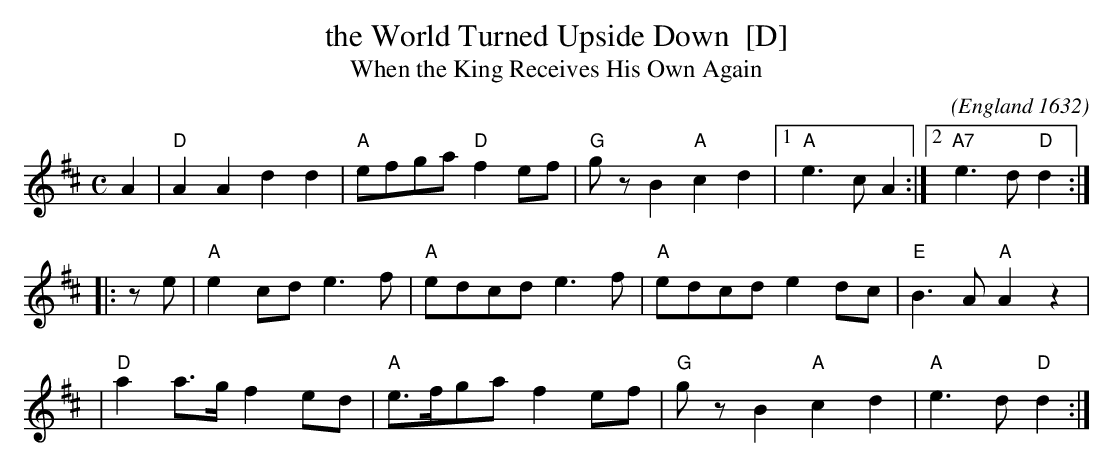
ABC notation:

X:1
T: the World Turned Upside Down  [D]
T: When the King Receives His Own Again
O: England 1632
C:
M: C
L: 1/8
K:D
   A2 \
| "D"A2A2  d2d2 | "A"efga "D"f2ef | "G"gzB2 "A"c2d2 |1 "A"e3c A2 :|2 "A7"e3d "D"d2  :|
|: ze \
| "A"e2cd  e3f  | "A"edcd    e3f  | "A"edcd    e2dc | "E"B3A "A"A2z2 |
| "D"a2a>g f2ed | "A"e>fga   f2ef | "G"gzB2 "A"c2d2 | "A"e3d "D"d2  :|
